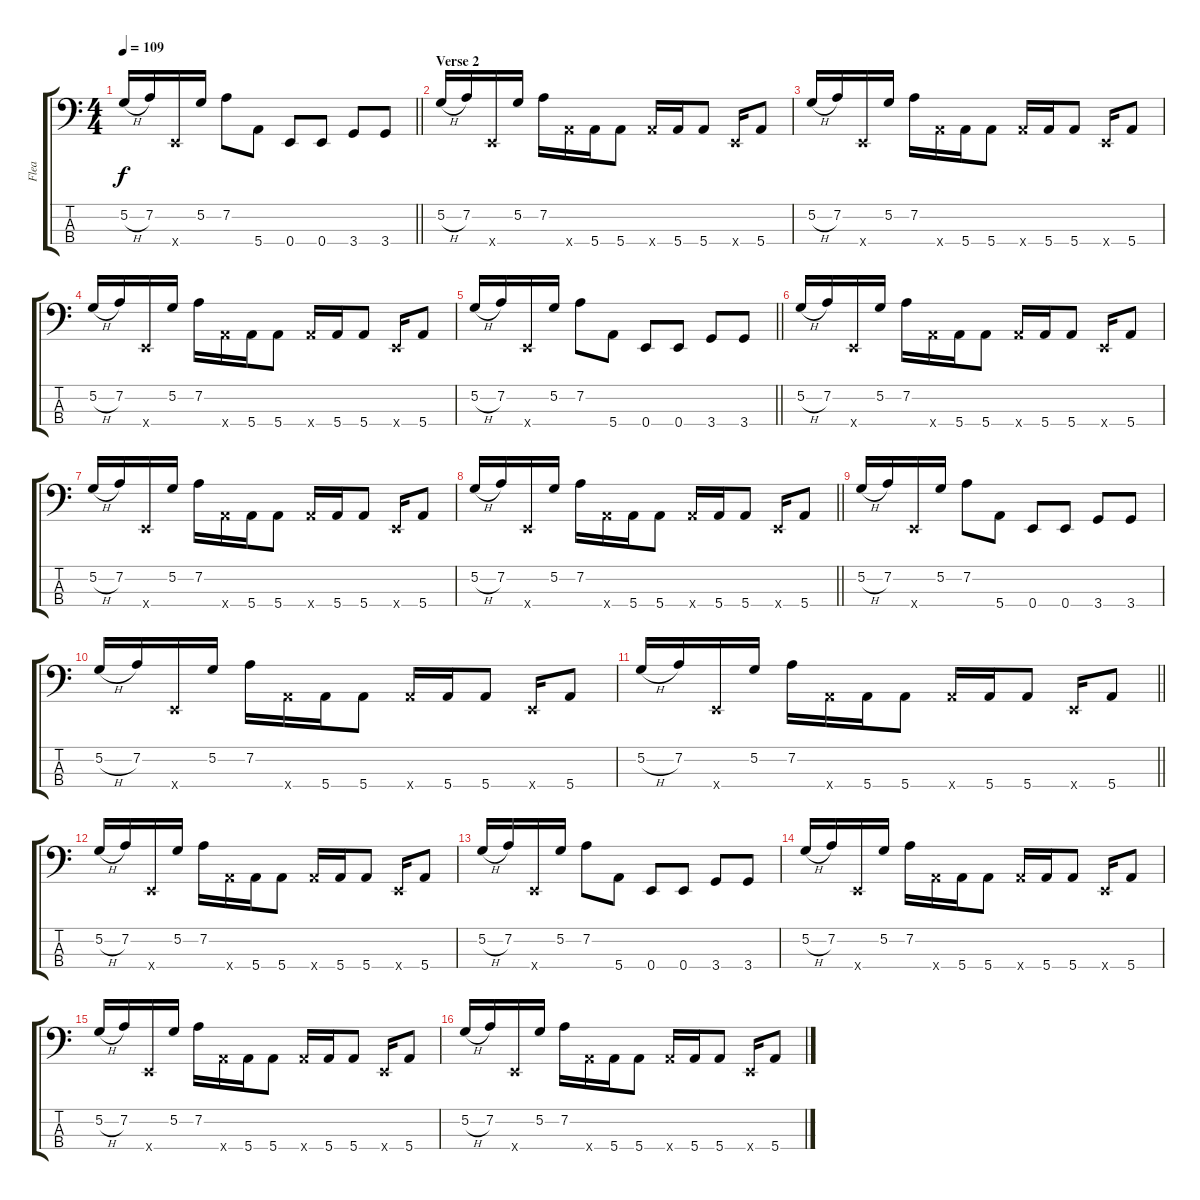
\track ("Flea" "Flea") {instrument slapbass1}
\staff {score tabs}
\tuning (G2 D2 A1 E1) {hide}
\ts (4 4)
\tempo 109
\clef f4
\barLineRight lightlight
\ks c
5.2{h}.16{dy f} 7.2.16 0.4{x}.16 5.2.16 7.2.8 5.4.8 0.4.8 0.4.8 3.4.8 3.4.8 |
\section ("" "Verse 2")
5.2{h}.16 7.2.16 0.4{x}.16 5.2.16 7.2.16 5.4{x}.16 5.4.16 5.4.8 5.4{x}.16 5.4.16 5.4.8 0.4{x}.16 5.4.8 |
5.2{h}.16 7.2.16 0.4{x}.16 5.2.16 7.2.16 5.4{x}.16 5.4.16 5.4.8 5.4{x}.16 5.4.16 5.4.8 0.4{x}.16 5.4.8 |
5.2{h}.16 7.2.16 0.4{x}.16 5.2.16 7.2.16 5.4{x}.16 5.4.16 5.4.8 5.4{x}.16 5.4.16 5.4.8 0.4{x}.16 5.4.8 |
\barLineRight lightlight
5.2{h}.16 7.2.16 0.4{x}.16 5.2.16 7.2.8 5.4.8 0.4.8 0.4.8 3.4.8 3.4.8 |
5.2{h}.16 7.2.16 0.4{x}.16 5.2.16 7.2.16 5.4{x}.16 5.4.16 5.4.8 5.4{x}.16 5.4.16 5.4.8 0.4{x}.16 5.4.8 |
5.2{h}.16 7.2.16 0.4{x}.16 5.2.16 7.2.16 5.4{x}.16 5.4.16 5.4.8 5.4{x}.16 5.4.16 5.4.8 0.4{x}.16 5.4.8 |
\barLineRight lightlight
5.2{h}.16 7.2.16 0.4{x}.16 5.2.16 7.2.16 5.4{x}.16 5.4.16 5.4.8 5.4{x}.16 5.4.16 5.4.8 0.4{x}.16 5.4.8 |
5.2{h}.16 7.2.16 0.4{x}.16 5.2.16 7.2.8 5.4.8 0.4.8 0.4.8 3.4.8 3.4.8 |
5.2{h}.16 7.2.16 0.4{x}.16 5.2.16 7.2.16 5.4{x}.16 5.4.16 5.4.8 5.4{x}.16 5.4.16 5.4.8 0.4{x}.16 5.4.8 |
\barLineRight lightlight
5.2{h}.16 7.2.16 0.4{x}.16 5.2.16 7.2.16 5.4{x}.16 5.4.16 5.4.8 5.4{x}.16 5.4.16 5.4.8 0.4{x}.16 5.4.8 |
5.2{h}.16 7.2.16 0.4{x}.16 5.2.16 7.2.16 5.4{x}.16 5.4.16 5.4.8 5.4{x}.16 5.4.16 5.4.8 0.4{x}.16 5.4.8 |
5.2{h}.16 7.2.16 0.4{x}.16 5.2.16 7.2.8 5.4.8 0.4.8 0.4.8 3.4.8 3.4.8 |
5.2{h}.16 7.2.16 0.4{x}.16 5.2.16 7.2.16 5.4{x}.16 5.4.16 5.4.8 5.4{x}.16 5.4.16 5.4.8 0.4{x}.16 5.4.8 |
5.2{h}.16 7.2.16 0.4{x}.16 5.2.16 7.2.16 5.4{x}.16 5.4.16 5.4.8 5.4{x}.16 5.4.16 5.4.8 0.4{x}.16 5.4.8 |
5.2{h}.16 7.2.16 0.4{x}.16 5.2.16 7.2.16 5.4{x}.16 5.4.16 5.4.8 5.4{x}.16 5.4.16 5.4.8 0.4{x}.16 5.4.8
